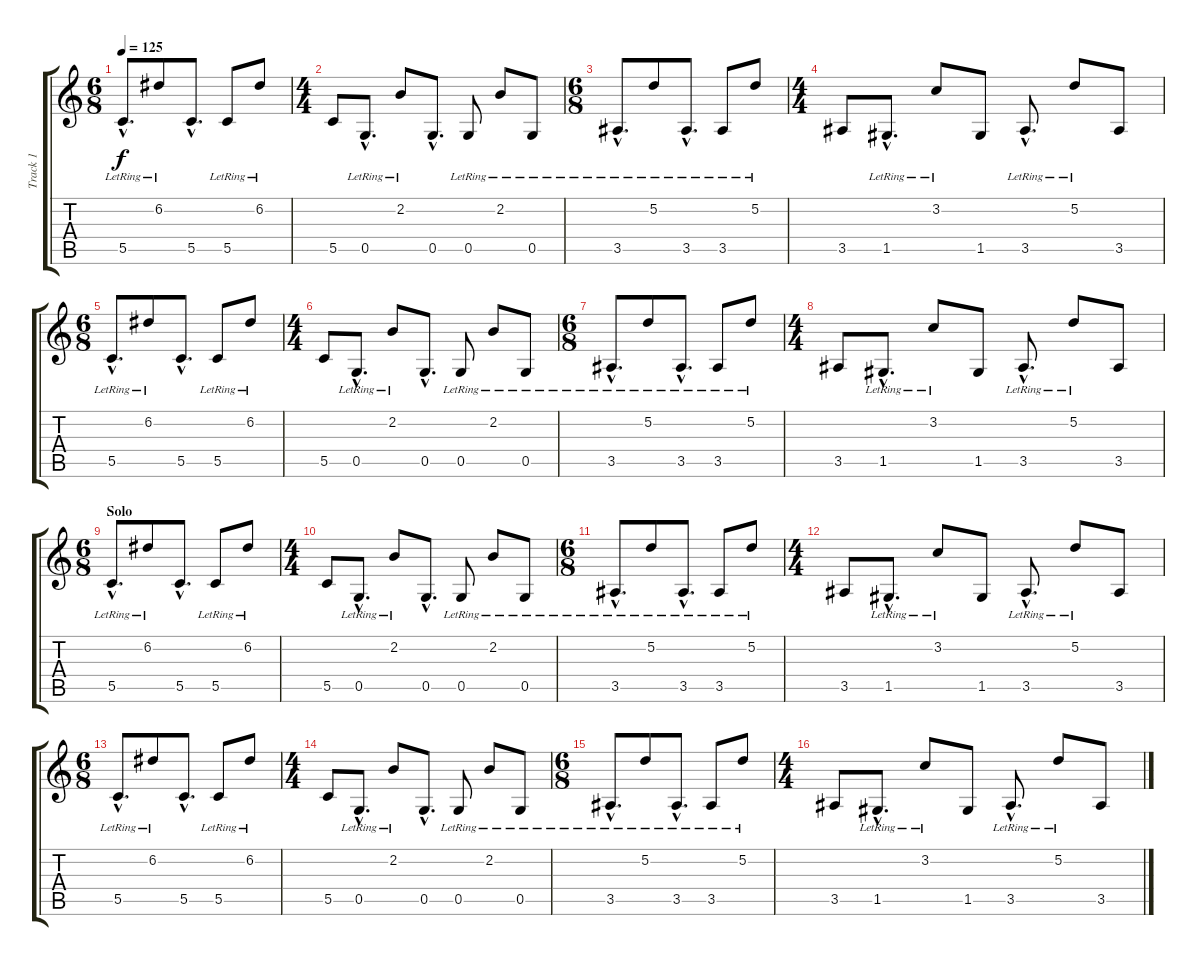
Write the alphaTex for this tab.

\track ("Track 1" "Track 1") {instrument acousticguitarsteel}
\staff {score tabs}
\tuning (D4 A3 F3 C3 G2 C2) {hide}
\ts (6 8)
\tempo 125
\clef g2
\ks c
5.5{hac lr}.8{d dy f} 6.2{lr}.8 5.5{hac}.8{d} 5.5{lr}.8 6.2{lr}.8 |
\ts (4 4)
5.5.8 0.5{hac lr}.8{d} 2.2{lr}.8 0.5{hac}.8{d} 0.5{lr}.8 2.2{lr}.8 0.5{lr}.8 |
\ts (6 8)
3.5{hac lr}.8{d} 5.2{lr}.8 3.5{hac lr}.8{d} 3.5{lr}.8 5.2{lr}.8 |
\ts (4 4)
3.5.8 1.5{hac lr}.8{d} 3.2{lr}.8 1.5.8 3.5{hac lr}.8{d} 5.2{lr}.8 3.5.8 |
\ts (6 8)
5.5{hac lr}.8{d} 6.2{lr}.8 5.5{hac}.8{d} 5.5{lr}.8 6.2{lr}.8 |
\ts (4 4)
5.5.8 0.5{hac lr}.8{d} 2.2{lr}.8 0.5{hac}.8{d} 0.5{lr}.8 2.2{lr}.8 0.5{lr}.8 |
\ts (6 8)
3.5{hac lr}.8{d} 5.2{lr}.8 3.5{hac lr}.8{d} 3.5{lr}.8 5.2{lr}.8 |
\ts (4 4)
3.5.8 1.5{hac lr}.8{d} 3.2{lr}.8 1.5.8 3.5{hac lr}.8{d} 5.2{lr}.8 3.5.8 |
\ts (6 8)
\section ("" "Solo")
5.5{hac lr}.8{d} 6.2{lr}.8 5.5{hac}.8{d} 5.5{lr}.8 6.2{lr}.8 |
\ts (4 4)
5.5.8 0.5{hac lr}.8{d} 2.2{lr}.8 0.5{hac}.8{d} 0.5{lr}.8 2.2{lr}.8 0.5{lr}.8 |
\ts (6 8)
3.5{hac lr}.8{d} 5.2{lr}.8 3.5{hac lr}.8{d} 3.5{lr}.8 5.2{lr}.8 |
\ts (4 4)
3.5.8 1.5{hac lr}.8{d} 3.2{lr}.8 1.5.8 3.5{hac lr}.8{d} 5.2{lr}.8 3.5.8 |
\ts (6 8)
5.5{hac lr}.8{d} 6.2{lr}.8 5.5{hac}.8{d} 5.5{lr}.8 6.2{lr}.8 |
\ts (4 4)
5.5.8 0.5{hac lr}.8{d} 2.2{lr}.8 0.5{hac}.8{d} 0.5{lr}.8 2.2{lr}.8 0.5{lr}.8 |
\ts (6 8)
3.5{hac lr}.8{d} 5.2{lr}.8 3.5{hac lr}.8{d} 3.5{lr}.8 5.2{lr}.8 |
\ts (4 4)
3.5.8 1.5{hac lr}.8{d} 3.2{lr}.8 1.5.8 3.5{hac lr}.8{d} 5.2{lr}.8 3.5.8
